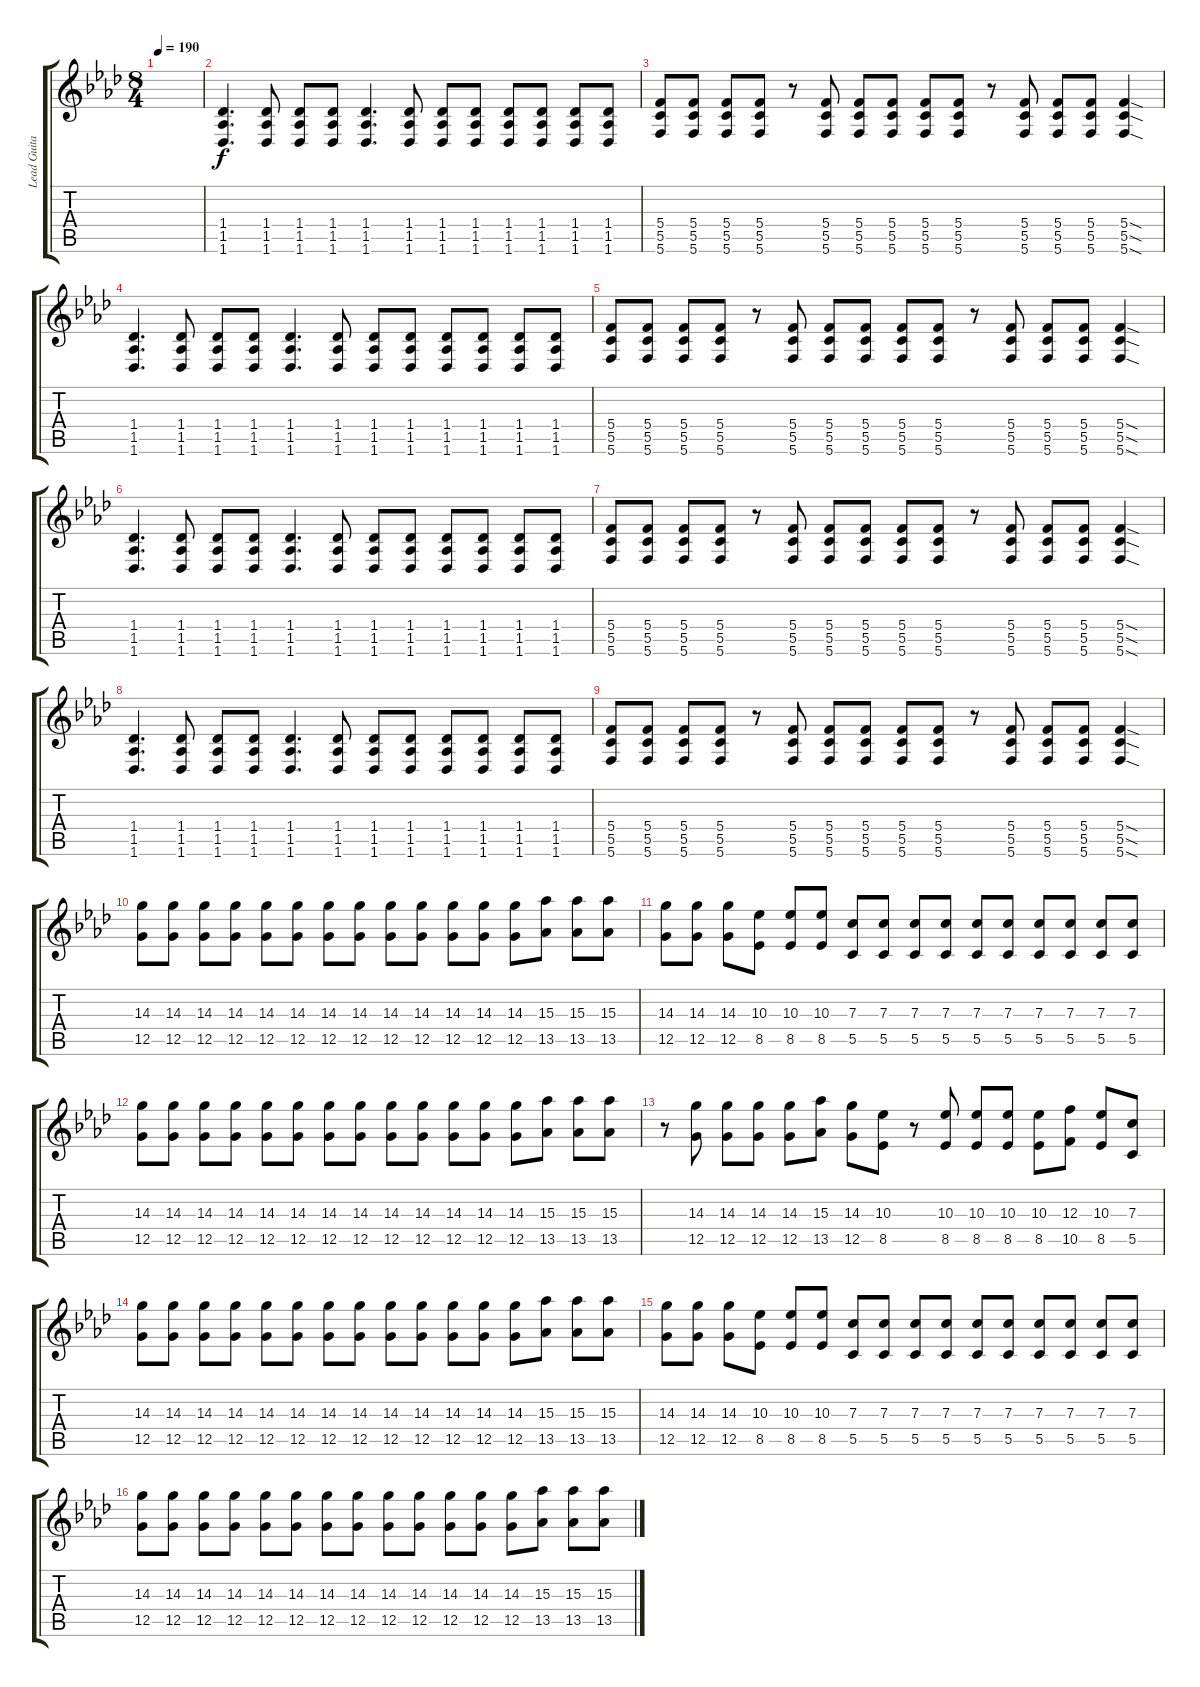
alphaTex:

\track ("Lead Guitar" "Lead Guita") {instrument distortionguitar}
\staff {score tabs}
\tuning (D4 A3 F3 C3 G2 C2) {hide}
\ts (8 4)
\tempo 190
\clef g2
\ks ab
|
(1.4 1.5 1.6).4{d volume 11} (1.4 1.5 1.6).8 (1.4 1.5 1.6).8 (1.4 1.5 1.6).8 (1.4 1.5 1.6).4{d} (1.4 1.5 1.6).8 (1.4 1.5 1.6).8 (1.4 1.5 1.6).8 (1.4 1.5 1.6).8 (1.4 1.5 1.6).8 (1.4 1.5 1.6).8 (1.4 1.5 1.6).8 |
(5.4 5.5 5.6).8 (5.4 5.5 5.6).8 (5.4 5.5 5.6).8 (5.4 5.5 5.6).8 r.8 (5.4 5.5 5.6).8 (5.4 5.5 5.6).8 (5.4 5.5 5.6).8 (5.4 5.5 5.6).8 (5.4 5.5 5.6).8 r.8 (5.4 5.5 5.6).8 (5.4 5.5 5.6).8 (5.4 5.5 5.6).8 (5.4{sod} 5.5{sod} 5.6{sod}).4 |
(1.4 1.5 1.6).4{d} (1.4 1.5 1.6).8 (1.4 1.5 1.6).8 (1.4 1.5 1.6).8 (1.4 1.5 1.6).4{d} (1.4 1.5 1.6).8 (1.4 1.5 1.6).8 (1.4 1.5 1.6).8 (1.4 1.5 1.6).8 (1.4 1.5 1.6).8 (1.4 1.5 1.6).8 (1.4 1.5 1.6).8 |
(5.4 5.5 5.6).8 (5.4 5.5 5.6).8 (5.4 5.5 5.6).8 (5.4 5.5 5.6).8 r.8 (5.4 5.5 5.6).8 (5.4 5.5 5.6).8 (5.4 5.5 5.6).8 (5.4 5.5 5.6).8 (5.4 5.5 5.6).8 r.8 (5.4 5.5 5.6).8 (5.4 5.5 5.6).8 (5.4 5.5 5.6).8 (5.4{sod} 5.5{sod} 5.6{sod}).4 |
(1.4 1.5 1.6).4{d} (1.4 1.5 1.6).8 (1.4 1.5 1.6).8 (1.4 1.5 1.6).8 (1.4 1.5 1.6).4{d} (1.4 1.5 1.6).8 (1.4 1.5 1.6).8 (1.4 1.5 1.6).8 (1.4 1.5 1.6).8 (1.4 1.5 1.6).8 (1.4 1.5 1.6).8 (1.4 1.5 1.6).8 |
(5.4 5.5 5.6).8 (5.4 5.5 5.6).8 (5.4 5.5 5.6).8 (5.4 5.5 5.6).8 r.8 (5.4 5.5 5.6).8 (5.4 5.5 5.6).8 (5.4 5.5 5.6).8 (5.4 5.5 5.6).8 (5.4 5.5 5.6).8 r.8 (5.4 5.5 5.6).8 (5.4 5.5 5.6).8 (5.4 5.5 5.6).8 (5.4{sod} 5.5{sod} 5.6{sod}).4 |
(1.4 1.5 1.6).4{d} (1.4 1.5 1.6).8 (1.4 1.5 1.6).8 (1.4 1.5 1.6).8 (1.4 1.5 1.6).4{d} (1.4 1.5 1.6).8 (1.4 1.5 1.6).8 (1.4 1.5 1.6).8 (1.4 1.5 1.6).8 (1.4 1.5 1.6).8 (1.4 1.5 1.6).8 (1.4 1.5 1.6).8 |
(5.4 5.5 5.6).8 (5.4 5.5 5.6).8 (5.4 5.5 5.6).8 (5.4 5.5 5.6).8 r.8 (5.4 5.5 5.6).8 (5.4 5.5 5.6).8 (5.4 5.5 5.6).8 (5.4 5.5 5.6).8 (5.4 5.5 5.6).8 r.8 (5.4 5.5 5.6).8 (5.4 5.5 5.6).8 (5.4 5.5 5.6).8 (5.4{sod} 5.5{sod} 5.6{sod}).4 |
(14.3 12.5).8 (14.3 12.5).8 (14.3 12.5).8 (14.3 12.5).8 (14.3 12.5).8 (14.3 12.5).8 (14.3 12.5).8 (14.3 12.5).8 (14.3 12.5).8 (14.3 12.5).8 (14.3 12.5).8 (14.3 12.5).8 (14.3 12.5).8 (15.3 13.5).8 (15.3 13.5).8 (15.3 13.5).8 |
(14.3 12.5).8 (14.3 12.5).8 (14.3 12.5).8 (10.3 8.5).8 (10.3 8.5).8 (10.3 8.5).8 (7.3 5.5).8 (7.3 5.5).8 (7.3 5.5).8 (7.3 5.5).8 (7.3 5.5).8 (7.3 5.5).8 (7.3 5.5).8 (7.3 5.5).8 (7.3 5.5).8 (7.3 5.5).8 |
(14.3 12.5).8 (14.3 12.5).8 (14.3 12.5).8 (14.3 12.5).8 (14.3 12.5).8 (14.3 12.5).8 (14.3 12.5).8 (14.3 12.5).8 (14.3 12.5).8 (14.3 12.5).8 (14.3 12.5).8 (14.3 12.5).8 (14.3 12.5).8 (15.3 13.5).8 (15.3 13.5).8 (15.3 13.5).8 |
r.8 (14.3 12.5).8 (14.3 12.5).8 (14.3 12.5).8 (14.3 12.5).8 (15.3 13.5).8 (14.3 12.5).8 (10.3 8.5).8 r.8 (10.3 8.5).8 (10.3 8.5).8 (10.3 8.5).8 (10.3 8.5).8 (12.3 10.5).8 (10.3 8.5).8 (7.3 5.5).8 |
(14.3 12.5).8 (14.3 12.5).8 (14.3 12.5).8 (14.3 12.5).8 (14.3 12.5).8 (14.3 12.5).8 (14.3 12.5).8 (14.3 12.5).8 (14.3 12.5).8 (14.3 12.5).8 (14.3 12.5).8 (14.3 12.5).8 (14.3 12.5).8 (15.3 13.5).8 (15.3 13.5).8 (15.3 13.5).8 |
(14.3 12.5).8 (14.3 12.5).8 (14.3 12.5).8 (10.3 8.5).8 (10.3 8.5).8 (10.3 8.5).8 (7.3 5.5).8 (7.3 5.5).8 (7.3 5.5).8 (7.3 5.5).8 (7.3 5.5).8 (7.3 5.5).8 (7.3 5.5).8 (7.3 5.5).8 (7.3 5.5).8 (7.3 5.5).8 |
(14.3 12.5).8 (14.3 12.5).8 (14.3 12.5).8 (14.3 12.5).8 (14.3 12.5).8 (14.3 12.5).8 (14.3 12.5).8 (14.3 12.5).8 (14.3 12.5).8 (14.3 12.5).8 (14.3 12.5).8 (14.3 12.5).8 (14.3 12.5).8 (15.3 13.5).8 (15.3 13.5).8 (15.3 13.5).8
